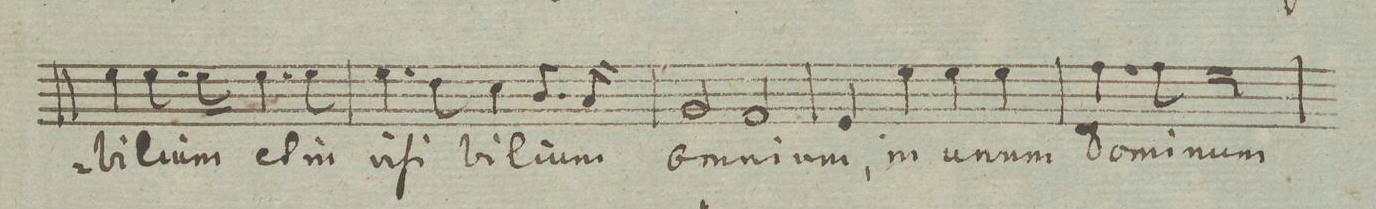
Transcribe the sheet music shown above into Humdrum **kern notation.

**kern	**text	**dynam
*I"Soprano. Tutti.	*	*
*clefC1	*	*
*k[]	*	*
*met(c|)	*	*
*M2/2	*	*
4cc\	-bi-	.
8.cc\	-li-	.
16cc\	-um	.
4.cc\	et	.
8cc\	in	.
=14	=14	=14
4.cc\	vi-	.
8b\	-ſi-	.
4a\	-bi-	.
8.g\	-li-	.
16f/	-um	.
=15	=15	=15
2e/	om-	.
2d/	-ni-	.
=16	=16	=16
4c/	-um	.
4cc\	in	.
4cc\	u-	.
4cc\	-num	.
=17	=17	=17
4.dd\	Do-	.
8dd\	-mi-	.
2cc\	-num	.
=18	=18	=18
*-	*-	*-
